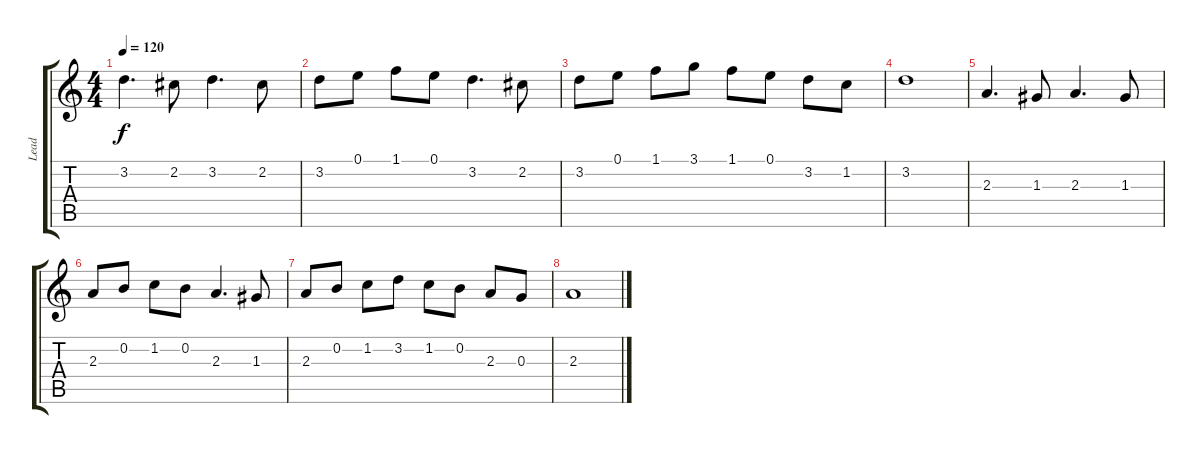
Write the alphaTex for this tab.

\track ("Lead" "Lead") {instrument electricguitarclean}
\staff {score tabs}
\tuning (E4 B3 G3 D3 A2 E2) {hide}
\ts (4 4)
\tempo 120
\clef g2
\ks c
3.2.4{d dy f} 2.2.8 3.2.4{d} 2.2.8 |
3.2.8 0.1.8 1.1.8 0.1.8 3.2.4{d} 2.2.8 |
3.2.8 0.1.8 1.1.8 3.1.8 1.1.8 0.1.8 3.2.8 1.2.8 |
3.2.1 |
2.3.4{d} 1.3.8 2.3.4{d} 1.3.8 |
2.3.8 0.2.8 1.2.8 0.2.8 2.3.4{d} 1.3.8 |
2.3.8 0.2.8 1.2.8 3.2.8 1.2.8 0.2.8 2.3.8 0.3.8 |
2.3.1
